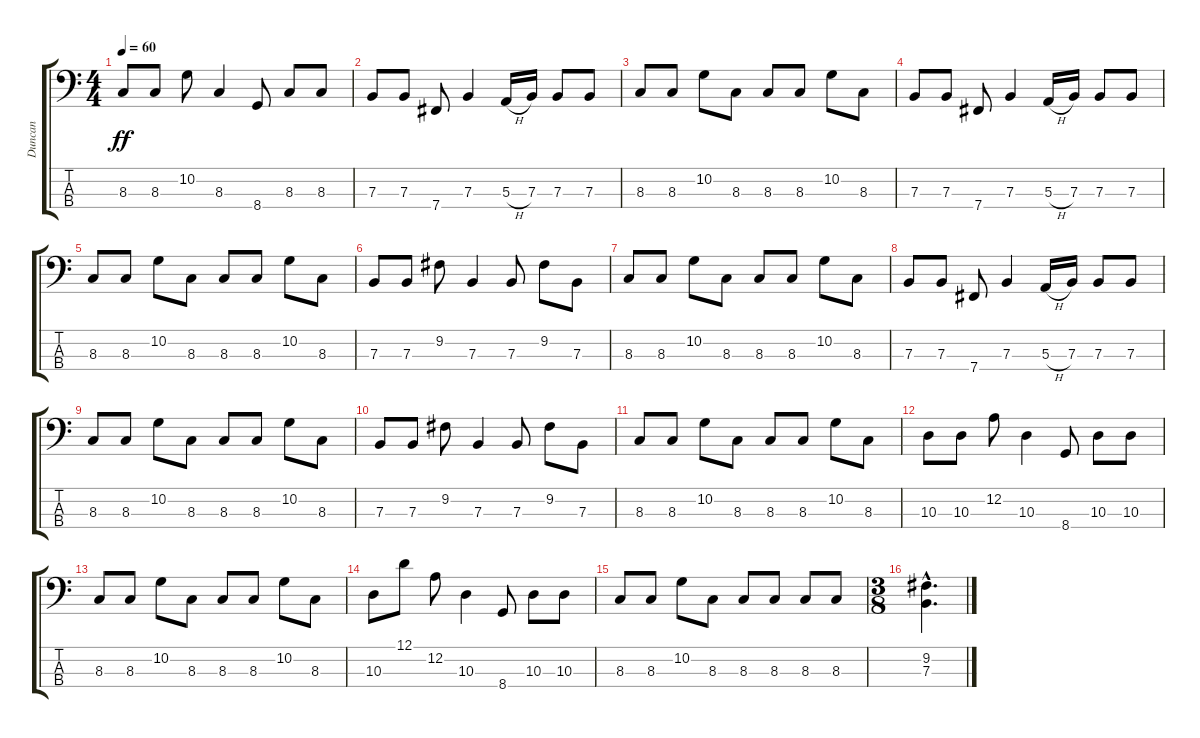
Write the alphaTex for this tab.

\track ("Duncan" "Duncan") {instrument electricbasspick}
\staff {score tabs}
\tuning (D2 A1 E1 B0) {hide}
\ts (4 4)
\tempo 60
\clef f4
\ks c
8.3.8{dy ff} 8.3.8 10.2.8 8.3.4 8.4.8 8.3.8 8.3.8 |
7.3.8 7.3.8 7.4.8 7.3.4 5.3{h}.16 7.3.16 7.3.8 7.3.8 |
8.3.8 8.3.8 10.2.8 8.3.8 8.3.8 8.3.8 10.2.8 8.3.8 |
7.3.8 7.3.8 7.4.8 7.3.4 5.3{h}.16 7.3.16 7.3.8 7.3.8 |
8.3.8 8.3.8 10.2.8 8.3.8 8.3.8 8.3.8 10.2.8 8.3.8 |
7.3.8 7.3.8 9.2.8 7.3.4 7.3.8 9.2.8 7.3.8 |
8.3.8 8.3.8 10.2.8 8.3.8 8.3.8 8.3.8 10.2.8 8.3.8 |
7.3.8 7.3.8 7.4.8 7.3.4 5.3{h}.16 7.3.16 7.3.8 7.3.8 |
8.3.8 8.3.8 10.2.8 8.3.8 8.3.8 8.3.8 10.2.8 8.3.8 |
7.3.8 7.3.8 9.2.8 7.3.4 7.3.8 9.2.8 7.3.8 |
8.3.8 8.3.8 10.2.8 8.3.8 8.3.8 8.3.8 10.2.8 8.3.8 |
10.3.8 10.3.8 12.2.8 10.3.4 8.4.8 10.3.8 10.3.8 |
8.3.8 8.3.8 10.2.8 8.3.8 8.3.8 8.3.8 10.2.8 8.3.8 |
10.3.8 12.1.8 12.2.8 10.3.4 8.4.8 10.3.8 10.3.8 |
8.3.8 8.3.8 10.2.8 8.3.8 8.3.8 8.3.8 8.3.8 8.3.8 |
\ts (3 8)
(9.2{hac} 7.3{hac}).4{d}
